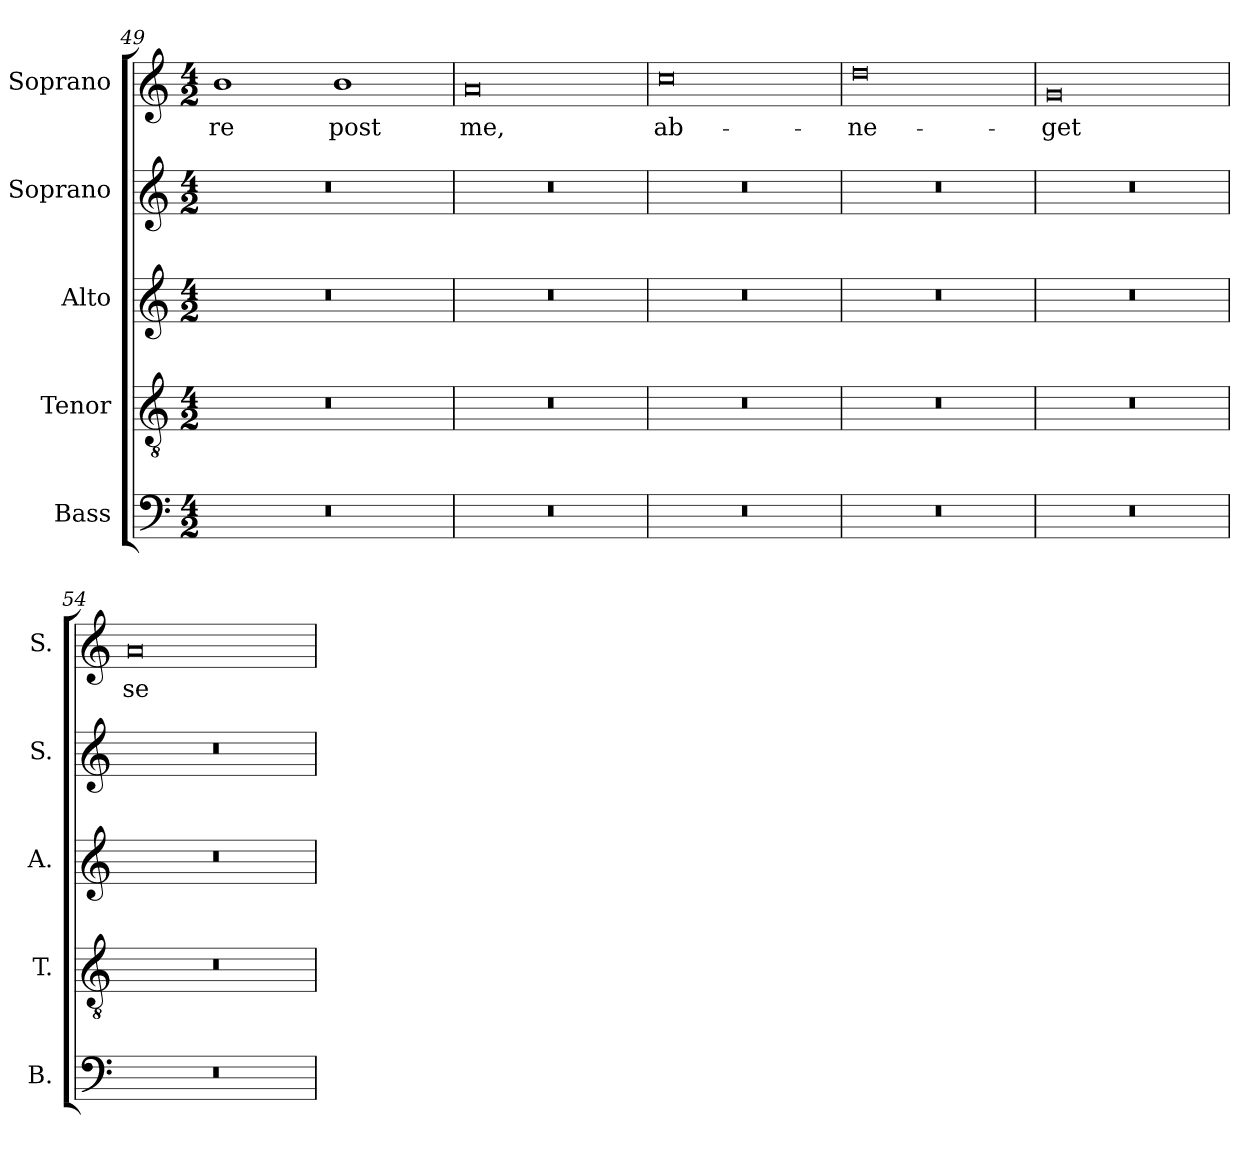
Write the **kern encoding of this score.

**kern	**kern	**kern	**kern	**kern	**text
*part5	*part4	*part3	*part2	*part1	*part1
*staff5	*staff4	*staff3	*staff2	*staff1	*staff1
*I"Bass	*I"Tenor	*I"Alto	*I"Soprano	*I"Soprano	*
*I'B.	*I'T.	*I'A.	*I'S.	*I'S.	*
*clefF4	*clefGv2	*clefG2	*clefG2	*clefG2	*
*	*ITrd7c12	*	*	*	*
*k[]	*k[]	*k[]	*k[]	*k[]	*
*C:	*C:	*C:	*C:	*C:	*
*M4/2	*M4/2	*M4/2	*M4/2	*M4/2	*
=49	=49	=49	=49	=49	=49
!LO:N:vis=1	!LO:N:vis=1	!LO:N:vis=1	!LO:N:vis=1	!	!
!	!	!	!	!	!LO:LY:b:color=#000000
0r	0r	0r	0r	1bi	-re
!	!	!	!	!	!LO:LY:b:color=#000000
.	.	.	.	1bi	post
!!LO:LB:g=z
=50	=50	=50	=50	=50	=50
!LO:N:vis=1	!LO:N:vis=1	!LO:N:vis=1	!LO:N:vis=1	!	!
!	!	!	!	!	!LO:LY:b:color=#000000
0r	0r	0r	0r	0ai	me,
=51	=51	=51	=51	=51	=51
!LO:N:vis=1	!LO:N:vis=1	!LO:N:vis=1	!LO:N:vis=1	!	!
!	!	!	!	!	!LO:LY:b:color=#000000
0r	0r	0r	0r	0cci	ab-
=52	=52	=52	=52	=52	=52
!LO:N:vis=1	!LO:N:vis=1	!LO:N:vis=1	!LO:N:vis=1	!	!
!	!	!	!	!	!LO:LY:b:color=#000000
0r	0r	0r	0r	0ddi	-ne-
=53	=53	=53	=53	=53	=53
!LO:N:vis=1	!LO:N:vis=1	!LO:N:vis=1	!LO:N:vis=1	!	!
!	!	!	!	!	!LO:LY:b:color=#000000
0r	0r	0r	0r	0gi	-get
=54	=54	=54	=54	=54	=54
!LO:N:vis=1	!LO:N:vis=1	!LO:N:vis=1	!LO:N:vis=1	!	!
!	!	!	!	!	!LO:LY:b:color=#000000
0r	0r	0r	0r	0ai	se-
=	=	=	=	=	=
*-	*-	*-	*-	*-	*-
